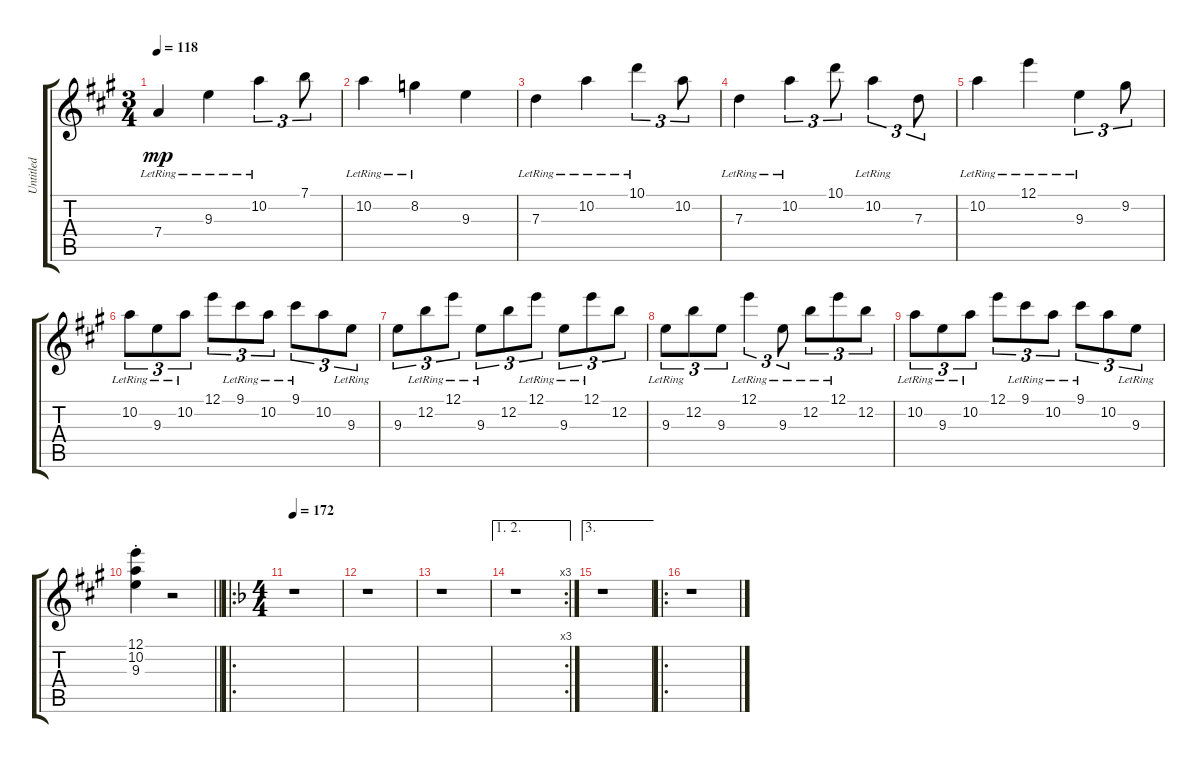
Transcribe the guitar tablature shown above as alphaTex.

\track ("Untitled" "Untitled") {instrument electricguitarmuted}
\staff {score tabs}
\tuning (E4 B3 G3 D3 A2 E2) {hide}
\ts (3 4)
\tempo 118
\clef g2
\ks a
7.4{lr}.4{dy mp} 9.3{lr}.4 10.2{lr}.4{tu (3 2)} 7.1.8{tu (3 2)} |
10.2{lr}.4 8.2{lr}.4 9.3.4 |
7.3{lr}.4 10.2{lr}.4 10.1{lr}.4{tu (3 2)} 10.2.8{tu (3 2)} |
7.3{lr}.4 10.2{lr}.4{tu (3 2)} 10.1.8{tu (3 2)} 10.2{lr}.4{tu (3 2)} 7.3.8{tu (3 2)} |
10.2{lr}.4 12.1{lr}.4 9.3{lr}.4{tu (3 2)} 9.2.8{tu (3 2)} |
10.2{lr}.8{tu (3 2)} 9.3{lr}.8{tu (3 2)} 10.2{lr}.8{tu (3 2)} 12.1.8{tu (3 2)} 9.1{lr}.8{tu (3 2)} 10.2{lr}.8{tu (3 2)} 9.1{lr}.8{tu (3 2)} 10.2.8{tu (3 2)} 9.3{lr}.8{tu (3 2)} |
9.3.8{tu (3 2)} 12.2{lr}.8{tu (3 2)} 12.1{lr}.8{tu (3 2)} 9.3{lr}.8{tu (3 2)} 12.2.8{tu (3 2)} 12.1{lr}.8{tu (3 2)} 9.3{lr}.8{tu (3 2)} 12.1{lr}.8{tu (3 2)} 12.2.8{tu (3 2)} |
9.3{lr}.8{tu (3 2)} 12.2{lr}.8{tu (3 2)} 9.3.8{tu (3 2)} 12.1{lr}.4{tu (3 2)} 9.3{lr}.8{tu (3 2)} 12.2{lr}.8{tu (3 2)} 12.1{lr}.8{tu (3 2)} 12.2.8{tu (3 2)} |
10.2{lr}.8{tu (3 2)} 9.3{lr}.8{tu (3 2)} 10.2{lr}.8{tu (3 2)} 12.1.8{tu (3 2)} 9.1{lr}.8{tu (3 2)} 10.2{lr}.8{tu (3 2)} 9.1{lr}.8{tu (3 2)} 10.2.8{tu (3 2)} 9.3{lr}.8{tu (3 2)} |
\barLineRight lightlight
(12.1{st} 10.2{st} 9.3{st}).4 r.2 |
\ro
\ts (4 4)
\tempo 172
\ks f
r.1 |
r.1 |
r.1 |
\ae (1 2)
\rc 3
r.1 |
\ae 3
r.1 |
\ro
r.1
